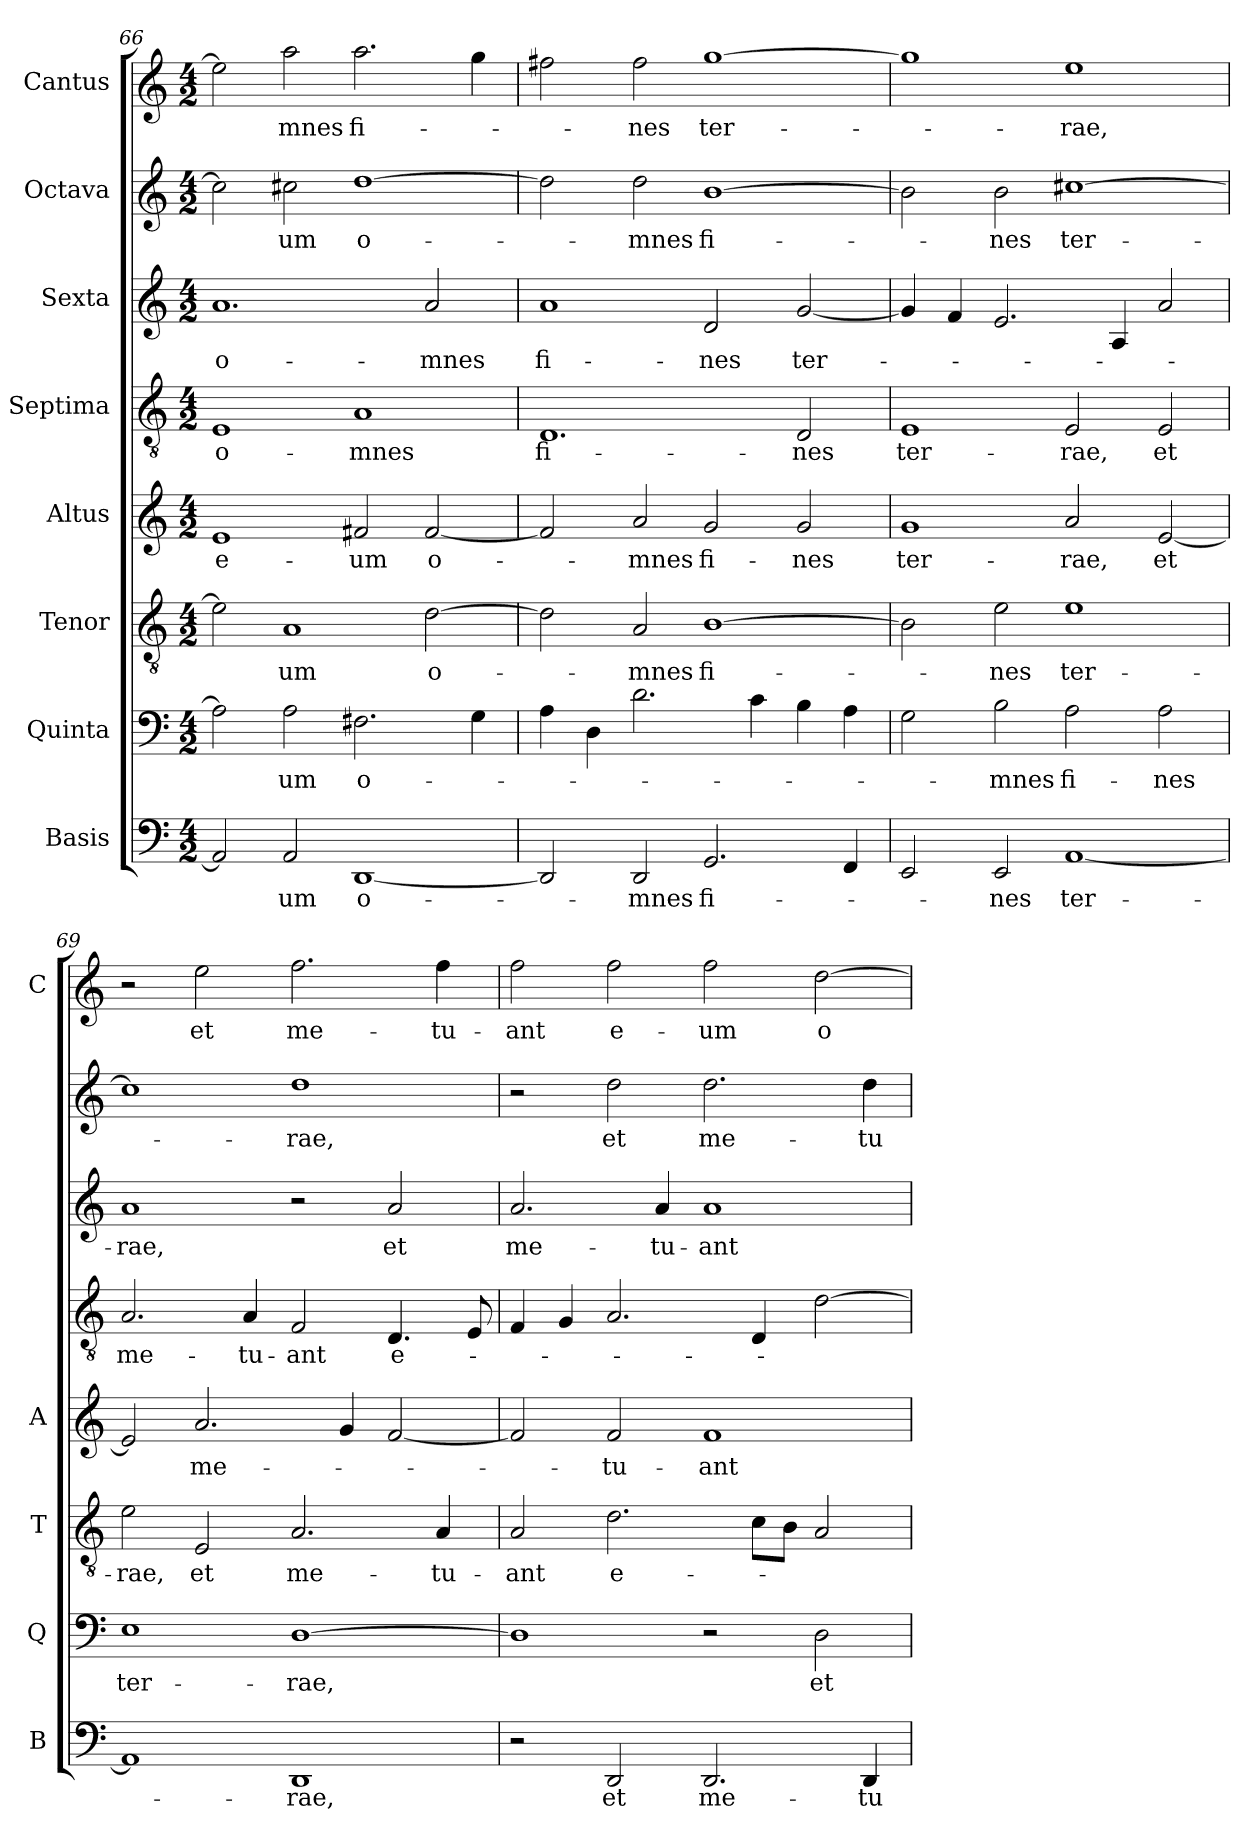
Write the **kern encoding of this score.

**kern	**text	**kern	**text	**kern	**text	**kern	**text	**kern	**text	**kern	**text	**kern	**text	**kern	**text
*part8	*part8	*part7	*part7	*part6	*part6	*part5	*part5	*part4	*part4	*part3	*part3	*part2	*part2	*part1	*part1
*staff8	*staff8	*staff7	*staff7	*staff6	*staff6	*staff5	*staff5	*staff4	*staff4	*staff3	*staff3	*staff2	*staff2	*staff1	*staff1
*I"Basis	*	*I"Quinta	*	*I"Tenor	*	*I"Altus	*	*I"Septima	*	*I"Sexta	*	*I"Octava	*	*I"Cantus	*
*I'B	*	*I'Q	*	*I'T	*	*I'A	*	*	*	*	*	*	*	*I'C	*
*clefF4	*	*clefF4	*	*clefGv2	*	*clefG2	*	*clefGv2	*	*clefG2	*	*clefG2	*	*clefG2	*
*k[]	*	*k[]	*	*k[]	*	*k[]	*	*k[]	*	*k[]	*	*k[]	*	*k[]	*
*C:	*	*C:	*	*C:	*	*C:	*	*C:	*	*C:	*	*C:	*	*C:	*
*M4/2	*	*M4/2	*	*M4/2	*	*M4/2	*	*M4/2	*	*M4/2	*	*M4/2	*	*M4/2	*
=66	=66	=66	=66	=66	=66	=66	=66	=66	=66	=66	=66	=66	=66	=66	=66
!	!	!	!	!	!	!	!LO:LY:b	!	!LO:LY:b	!	!LO:LY:b	!	!	!	!
2AA/]	.	2A\]	.	2e\]	.	1e	e-	1E	o-	1.a	o-	2cc#\]	.	2ee\]	.
!	!LO:LY:b	!	!LO:LY:b	!	!LO:LY:b	!	!	!	!	!	!	!	!LO:LY:b	!	!LO:LY:b
2AA/	-um	2A\	-um	1A	-um	.	.	.	.	.	.	2cc#X\	-um	2aa\	-mnes
!	!LO:LY:b	!	!LO:LY:b	!	!	!	!LO:LY:b	!	!LO:LY:b	!	!	!	!LO:LY:b	!	!LO:LY:b
[1DD	o-	2.F#X\	o-	.	.	2f#X/	-um	1A	-mnes	.	.	[1dd	o-	2.aa\	fi-
!	!	!	!	!	!LO:LY:b	!	!LO:LY:b	!	!	!	!LO:LY:b	!	!	!	!
.	.	.	.	[2d\	o-	[2f#/	o-	.	.	2a/	-mnes	.	.	.	.
.	.	4G\	.	.	.	.	.	.	.	.	.	.	.	4gg\	.
!!LO:PB:g=z
=67	=67	=67	=67	=67	=67	=67	=67	=67	=67	=67	=67	=67	=67	=67	=67
!	!	!	!	!	!	!	!	!	!LO:LY:b	!	!LO:LY:b	!	!	!	!
2DD/]	.	4A\	.	2d\]	.	2f#/]	.	1.D	fi-	1a	fi-	2dd\]	.	2ff#X\	.
.	.	4D\	.	.	.	.	.	.	.	.	.	.	.	.	.
!	!LO:LY:b	!	!	!	!LO:LY:b	!	!LO:LY:b	!	!	!	!	!	!LO:LY:b	!	!LO:LY:b
2DD/	-mnes	2.d\	.	2A/	-mnes	2a/	-mnes	.	.	.	.	2dd\	-mnes	2ff#\	-nes
!	!LO:LY:b	!	!	!	!LO:LY:b	!	!LO:LY:b	!	!	!	!LO:LY:b	!	!LO:LY:b	!	!LO:LY:b
2.GG/	fi-	.	.	[1B	fi-	2g/	fi-	.	.	2d/	-nes	[1b	fi-	[1gg	ter-
.	.	4c\	.	.	.	.	.	.	.	.	.	.	.	.	.
!	!	!	!	!	!	!	!LO:LY:b	!	!LO:LY:b	!	!LO:LY:b	!	!	!	!
.	.	4B\	.	.	.	2g/	-nes	2D/	-nes	[2g/	ter-	.	.	.	.
4FF/	.	4A\	.	.	.	.	.	.	.	.	.	.	.	.	.
=68	=68	=68	=68	=68	=68	=68	=68	=68	=68	=68	=68	=68	=68	=68	=68
!	!	!	!	!	!	!	!LO:LY:b	!	!LO:LY:b	!	!	!	!	!	!
2EE/	.	2G\	.	2B\]	.	1g	ter-	1E	ter-	4g/]	.	2b\]	.	1gg]	.
.	.	.	.	.	.	.	.	.	.	4f/	.	.	.	.	.
!	!LO:LY:b	!	!LO:LY:b	!	!LO:LY:b	!	!	!	!	!	!	!	!LO:LY:b	!	!
2EE/	-nes	2B\	-mnes	2e\	-nes	.	.	.	.	2.e/	.	2b\	-nes	.	.
!	!LO:LY:b	!	!LO:LY:b	!	!LO:LY:b	!	!LO:LY:b	!	!LO:LY:b	!	!	!	!LO:LY:b	!	!LO:LY:b
[1AA	ter-	2A\	fi-	1e	ter-	2a/	-rae,	2E/	-rae,	.	.	[1cc#X	ter-	1ee	-rae,
.	.	.	.	.	.	.	.	.	.	4A/	.	.	.	.	.
!	!	!	!LO:LY:b	!	!	!	!LO:LY:b	!	!LO:LY:b	!	!	!	!	!	!
.	.	2A\	-nes	.	.	[2e/	et	2E/	et	2a/	.	.	.	.	.
=69	=69	=69	=69	=69	=69	=69	=69	=69	=69	=69	=69	=69	=69	=69	=69
!	!	!	!LO:LY:b	!	!LO:LY:b	!	!	!	!LO:LY:b	!	!LO:LY:b	!	!	!	!
1AA]	.	1E	ter-	2e\	-rae,	2e/]	.	2.A/	me-	1a	-rae,	1cc#]	.	2r	.
!	!	!	!	!	!LO:LY:b	!	!LO:LY:b	!	!	!	!	!	!	!	!LO:LY:b
.	.	.	.	2E/	et	2.a/	me-	.	.	.	.	.	.	2ee\	et
!	!	!	!	!	!	!	!	!	!LO:LY:b	!	!	!	!	!	!
.	.	.	.	.	.	.	.	4A/	-tu-	.	.	.	.	.	.
!	!LO:LY:b	!	!LO:LY:b	!	!LO:LY:b	!	!	!	!LO:LY:b	!	!	!	!LO:LY:b	!	!LO:LY:b
1DD	-rae,	[1D	-rae,	2.A/	me-	.	.	2F/	-ant	2r	.	1dd	-rae,	2.ff\	me-
.	.	.	.	.	.	4g/	.	.	.	.	.	.	.	.	.
!	!	!	!	!	!	!	!	!	!LO:LY:b	!	!LO:LY:b	!	!	!	!
.	.	.	.	.	.	[2f/	.	4.D/	e-	2a/	et	.	.	.	.
!	!	!	!	!	!LO:LY:b	!	!	!	!	!	!	!	!	!	!LO:LY:b
.	.	.	.	4A/	-tu-	.	.	.	.	.	.	.	.	4ff\	-tu-
.	.	.	.	.	.	.	.	8E/	.	.	.	.	.	.	.
=70	=70	=70	=70	=70	=70	=70	=70	=70	=70	=70	=70	=70	=70	=70	=70
!	!	!	!	!	!LO:LY:b	!	!	!	!	!	!LO:LY:b	!	!	!	!LO:LY:b
2r	.	1D]	.	2A/	-ant	2f/]	.	4F/	.	2.a/	me-	2r	.	2ff\	-ant
.	.	.	.	.	.	.	.	4G/	.	.	.	.	.	.	.
!	!LO:LY:b	!	!	!	!LO:LY:b	!	!LO:LY:b	!	!	!	!	!	!LO:LY:b	!	!LO:LY:b
2DD/	et	.	.	2.d\	e-	2f/	-tu-	2.A/	.	.	.	2dd\	et	2ff\	e-
!	!	!	!	!	!	!	!	!	!	!	!LO:LY:b	!	!	!	!
.	.	.	.	.	.	.	.	.	.	4a/	-tu-	.	.	.	.
!	!LO:LY:b	!	!	!	!	!	!LO:LY:b	!	!	!	!LO:LY:b	!	!LO:LY:b	!	!LO:LY:b
2.DD/	me-	2r	.	.	.	1f	-ant	.	.	1a	-ant	2.dd\	me-	2ff\	-um
.	.	.	.	8c\L	.	.	.	4D/	.	.	.	.	.	.	.
.	.	.	.	8B\J	.	.	.	.	.	.	.	.	.	.	.
!	!	!	!LO:LY:b	!	!	!	!	!	!	!	!	!	!	!	!LO:LY:b
.	.	2D\	et	2A/	.	.	.	[2d\	.	.	.	.	.	[2dd\	o-
!	!LO:LY:b	!	!	!	!	!	!	!	!	!	!	!	!LO:LY:b	!	!
4DD/	-tu-	.	.	.	.	.	.	.	.	.	.	4dd\	-tu-	.	.
=	=	=	=	=	=	=	=	=	=	=	=	=	=	=	=
*-	*-	*-	*-	*-	*-	*-	*-	*-	*-	*-	*-	*-	*-	*-	*-
